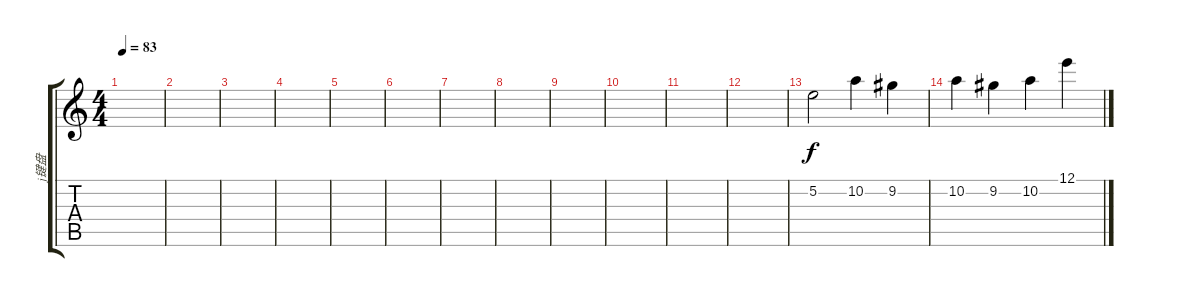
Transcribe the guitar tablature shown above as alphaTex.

\track ("j键盘" "j键盘") {instrument acousticguitarnylon}
\staff {score tabs}
\tuning (E4 B3 G3 D3 A2 E2) {hide}
\ts (4 4)
\tempo 83
\clef g2
\ks c
|
|
|
|
|
|
|
|
|
|
|
|
5.2.2{instrument stringensemble1} 10.2.4 9.2.4 |
10.2.4{instrument stringensemble1} 9.2.4 10.2.4 12.1.4
